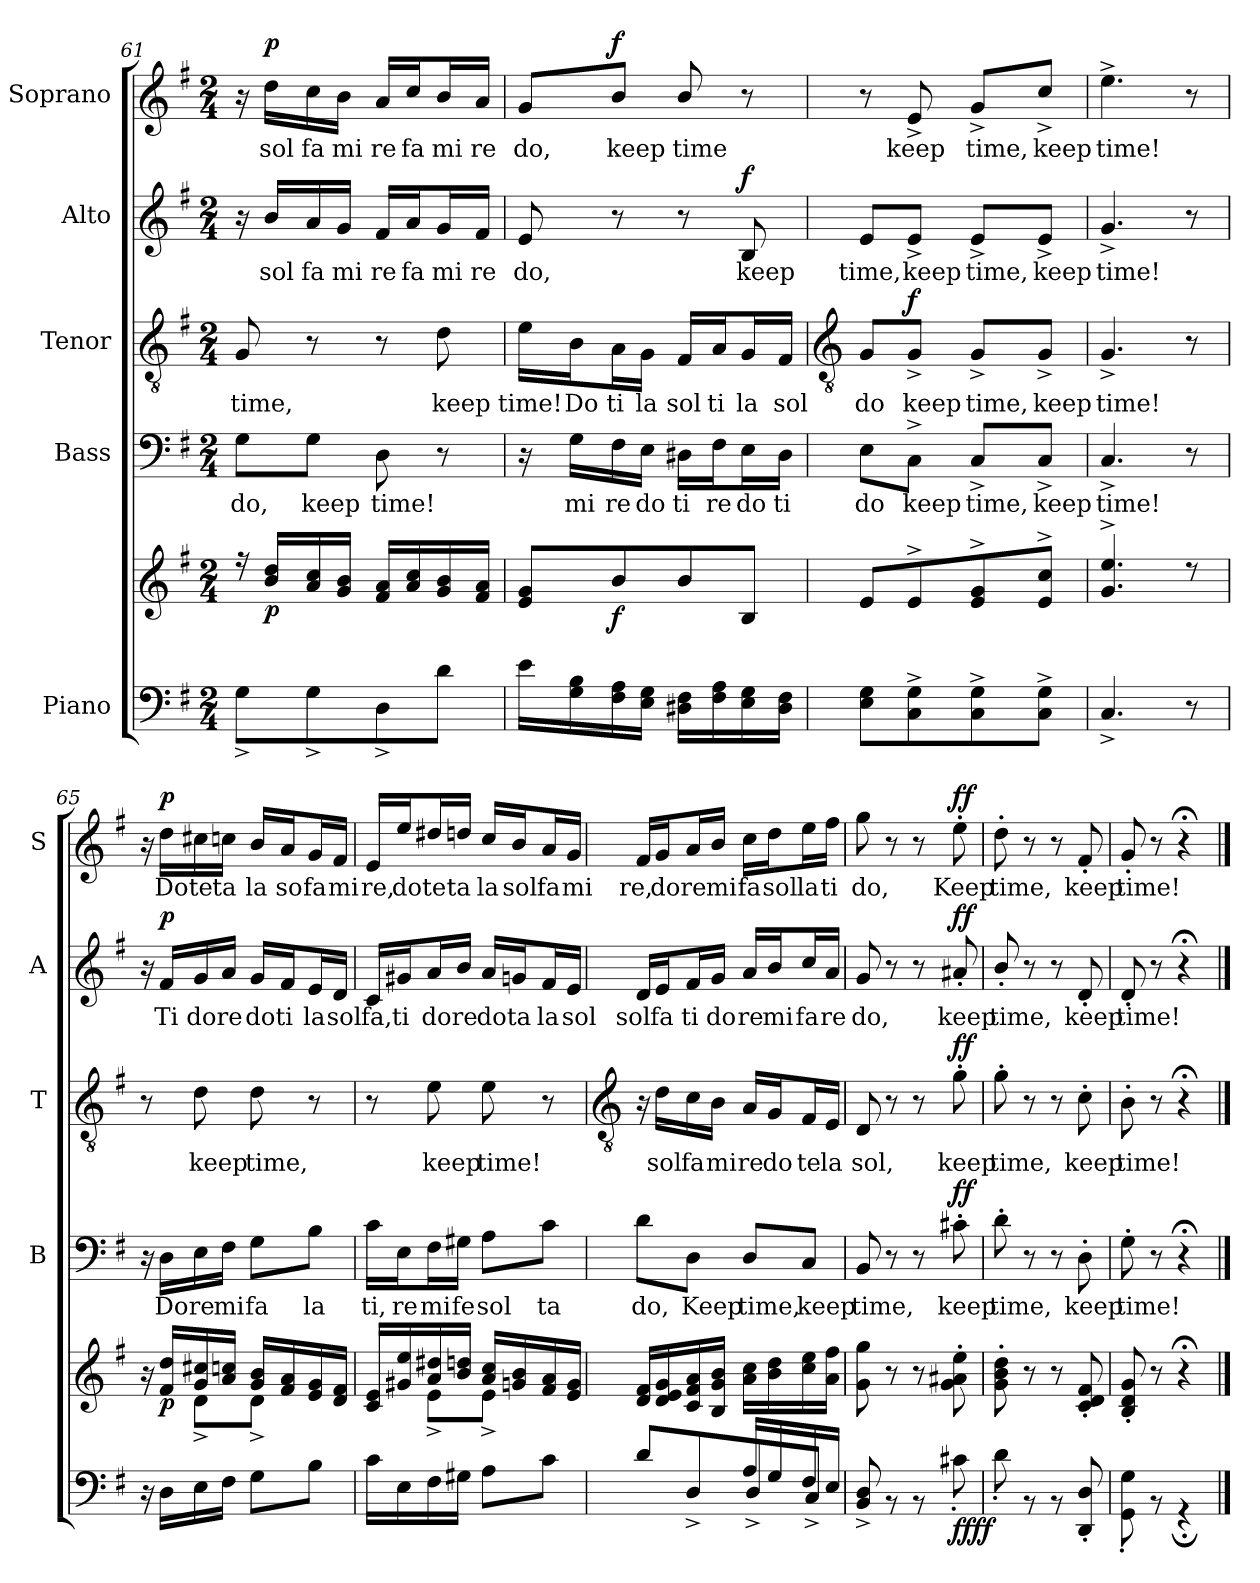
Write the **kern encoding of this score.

**kern	**kern	**dynam	**kern	**text	**dynam	**kern	**text	**dynam	**kern	**text	**dynam	**kern	**text	**dynam
*part5	*part5	*part5	*part4	*part4	*part4	*part3	*part3	*part3	*part2	*part2	*part2	*part1	*part1	*part1
*staff6	*staff5	*staff5/6	*staff4	*staff4	*staff4	*staff3	*staff3	*staff3	*staff2	*staff2	*staff2	*staff1	*staff1	*staff1
*I"Piano	*	*	*I"Bass	*	*	*I"Tenor	*	*	*I"Alto	*	*	*I"Soprano	*	*
*	*	*	*I'B	*	*	*I'T	*	*	*I'A	*	*	*I'S	*	*
*clefF4	*clefG2	*	*clefF4	*	*	*clefGv2	*	*	*clefG2	*	*	*clefG2	*	*
*k[f#]	*k[f#]	*	*k[f#]	*	*	*k[f#]	*	*	*k[f#]	*	*	*k[f#]	*	*
*G:	*G:	*	*G:	*	*	*G:	*	*	*G:	*	*	*G:	*	*
*M2/4	*M2/4	*	*M2/4	*	*	*M2/4	*	*	*M2/4	*	*	*M2/4	*	*
=61	=61	=61	=61	=61	=61	=61	=61	=61	=61	=61	=61	=61	=61	=61
*^	*^	*	*	*	*	*	*	*	*	*	*	*	*	*
!	!	!	!	!	!	!LO:LY:b	!	!	!LO:LY:b	!	!	!	!	!	!	!
2ryy	8G^\L	16r	2ryy	.	8G\L	do,	.	8G	time,	.	16r	.	.	16r	.	.
!	!	!	!	!LO:DY:b	!	!	!	!	!	!	!	!LO:LY:b	!	!	!LO:LY:b	!LO:DY:b
.	.	16b/ 16dd/LL	.	p	.	.	.	.	.	.	16b/LL	sol	.	16dd\LL	sol	p
!	!	!	!	!	!	!LO:LY:b	!	!	!	!	!	!LO:LY:b	!	!	!LO:LY:b	!
.	8G^\	16a/ 16cc/	.	.	8G\J	keep	.	8r	.	.	16a/	fa	.	16cc\	fa	.
!	!	!	!	!	!	!	!	!	!	!	!	!LO:LY:b	!	!	!LO:LY:b	!
.	.	16g/ 16b/JJ	.	.	.	.	.	.	.	.	16g/JJ	mi	.	16b\JJ	mi	.
!	!	!	!	!	!	!LO:LY:b	!	!	!	!	!	!LO:LY:b	!	!	!LO:LY:b	!
.	8D^\	16f#/ 16a/LL	.	.	8D	time!	.	8r	.	.	16f#/LL	re	.	16a/LL	re	.
!	!	!	!	!	!	!	!	!	!	!	!	!LO:LY:b	!	!	!LO:LY:b	!
.	.	16a/ 16cc/	.	.	.	.	.	.	.	.	16a/J	fa	.	16cc/J	fa	.
!	!	!	!	!	!	!	!	!	!LO:LY:b	!	!	!LO:LY:b	!	!	!LO:LY:b	!
.	8d\J	16g/ 16b/	.	.	8r	.	.	8d	keep	.	16g/L	mi	.	16b/L	mi	.
!	!	!	!	!	!	!	!	!	!	!	!	!LO:LY:b	!	!	!LO:LY:b	!
.	.	16f#/ 16a/JJ	.	.	.	.	.	.	.	.	16f#/JJ	re	.	16a/JJ	re	.
=62	=62	=62	=62	=62	=62	=62	=62	=62	=62	=62	=62	=62	=62	=62	=62	=62
!	!	!	!	!	!	!	!	!	!LO:LY:b	!	!	!LO:LY:b	!	!	!LO:LY:b	!
2ryy	16e\LL	8e/ 8g/L	2ryy	.	16r	.	.	16e\LL	time!	.	8e	do,	.	8g/L	do,	.
!	!	!	!	!	!	!LO:LY:b	!	!	!LO:LY:b	!	!	!	!	!	!	!
.	16G\ 16B\	.	.	.	16G\LL	mi	.	16B\J	Do	.	.	.	.	.	.	.
!	!	!	!	!LO:DY:b	!	!LO:LY:b	!	!	!LO:LY:b	!	!	!	!	!	!LO:LY:b	!LO:DY:b
.	16F#\ 16A\	8b/	.	f	16F#\	re	.	16A\L	ti	.	8r	.	.	8b/J	keep	f
!	!	!	!	!	!	!LO:LY:b	!	!	!LO:LY:b	!	!	!	!	!	!	!
.	16E\ 16G\JJ	.	.	.	16E\JJ	do	.	16G\JJ	la	.	.	.	.	.	.	.
!	!	!	!	!	!	!LO:LY:b	!	!	!LO:LY:b	!	!	!	!	!	!LO:LY:b	!
.	16D#X\ 16F#\LL	8b/	.	.	16D#X\LL	ti	.	16F#/LL	sol	.	8r	.	.	8b/	time	.
!	!	!	!	!	!	!LO:LY:b	!	!	!LO:LY:b	!	!	!	!	!	!	!
.	16F#\ 16A\	.	.	.	16F#\J	re	.	16A/J	ti	.	.	.	.	.	.	.
!	!	!	!	!	!	!LO:LY:b	!	!	!LO:LY:b	!	!	!LO:LY:b	!LO:DY:b	!	!	!
.	16E\ 16G\	8B/J	.	.	16E\L	do	.	16G/L	la	.	8B	keep	f	8r	.	.
!	!	!	!	!	!	!LO:LY:b	!	!	!LO:LY:b	!	!	!	!	!	!	!
.	16D#\ 16F#\JJ	.	.	.	16D#\JJ	ti	.	16F#/JJ	sol	.	.	.	.	.	.	.
*v	*v	*	*	*	*	*	*	*	*	*	*	*	*	*	*	*
!!LO:LB:g=z
=63	=63	=63	=63	=63	=63	=63	=63	=63	=63	=63	=63	=63	=63	=63	=63
*	*	*	*	*	*	*	*clefGv2	*	*	*	*	*	*	*	*
*^	*	*	*	*	*	*	*	*	*	*	*	*	*	*	*
!	!	!	!LO:N:vis=1	!	!	!LO:LY:b	!	!	!LO:LY:b	!	!	!LO:LY:b	!	!	!	!
*v	*v	*	*	*	*	*	*	*	*	*	*	*	*	*	*	*
8E 8GL	8e/L	2ryy	.	8E\L	do	.	8G/L	do	.	8e/L	time,	.	8r	.	.
!	!	!	!	!	!LO:LY:b	!	!	!LO:LY:b	!LO:DY:b	!	!LO:LY:b	!	!	!LO:LY:b	!
8C^ 8G^	8e^/	.	.	8C^\J	keep	.	8G^/J	keep	f	8e^/J	keep	.	8e^	keep	.
!	!	!	!	!	!LO:LY:b	!	!	!LO:LY:b	!	!	!LO:LY:b	!	!	!LO:LY:b	!
8C^ 8G^	8e/^ 8g/^	.	.	8C^/L	time,	.	8G^/L	time,	.	8e^/L	time,	.	8g^/L	time,	.
!	!	!	!	!	!LO:LY:b	!	!	!LO:LY:b	!	!	!LO:LY:b	!	!	!LO:LY:b	!
8C^ 8G^J	8e/^ 8cc/^J	.	.	8C^/J	keep	.	8G^/J	keep	.	8e^/J	keep	.	8cc^/J	keep	.
=64	=64	=64	=64	=64	=64	=64	=64	=64	=64	=64	=64	=64	=64	=64	=64
!	!	!LO:N:vis=1	!	!	!LO:LY:b	!	!	!LO:LY:b	!	!	!LO:LY:b	!	!	!LO:LY:b	!
4.C^	4.g/^ 4.ee/^	2ryy	.	4.C^	time!	.	4.G^	time!	.	4.g^	time!	.	4.ee^	time!	.
8r	8r	.	.	8r	.	.	8r	.	.	8r	.	.	8r	.	.
=65	=65	=65	=65	=65	=65	=65	=65	=65	=65	=65	=65	=65	=65	=65	=65
16r	16r	8ryy	.	16r	.	.	8r	.	.	16r	.	.	16r	.	.
!	!	!	!LO:DY:b	!	!LO:LY:b	!	!	!	!	!	!LO:LY:b	!LO:DY:b	!	!LO:LY:b	!LO:DY:b
16DLL	16f#/ 16dd/LL	.	p	16D\LL	Do	.	.	.	.	16f#/LL	Ti	p	16dd\LL	Do	p
!	!	!	!	!	!LO:LY:b	!	!	!LO:LY:b	!	!	!LO:LY:b	!	!	!LO:LY:b	!
16E	16g/ 16cc#X/	8d^\L	.	16E\	re	.	8d	keep	.	16g/	do	.	16cc#X\	te	.
!	!	!	!	!	!LO:LY:b	!	!	!	!	!	!LO:LY:b	!	!	!LO:LY:b	!
16F#JJ	16a/ 16ccn/JJ	.	.	16F#\JJ	mi	.	.	.	.	16a/JJ	re	.	16ccn\JJ	ta	.
!	!	!	!	!	!LO:LY:b	!	!	!LO:LY:b	!	!	!LO:LY:b	!	!	!LO:LY:b	!
8GL	16g/ 16b/LL	8d^\J	.	8G\L	fa	.	8d	time,	.	16g/LL	do	.	16b/LL	la	.
!	!	!	!	!	!	!	!	!	!	!	!LO:LY:b	!	!	!LO:LY:b	!
.	16f#/ 16a/	.	.	.	.	.	.	.	.	16f#/J	ti	.	16a/J	so	.
!	!	!	!	!	!LO:LY:b	!	!	!	!	!	!LO:LY:b	!	!	!LO:LY:b	!
8BJ	16e/ 16g/	8ryy	.	8B\J	la	.	8r	.	.	16e/L	la	.	16g/L	fa	.
!	!	!	!	!	!	!	!	!	!	!	!LO:LY:b	!	!	!LO:LY:b	!
.	16d/ 16f#/JJ	.	.	.	.	.	.	.	.	16d/JJ	sol	.	16f#/JJ	mi	.
=66	=66	=66	=66	=66	=66	=66	=66	=66	=66	=66	=66	=66	=66	=66	=66
!	!	!	!	!	!LO:LY:b	!	!	!	!	!	!LO:LY:b	!	!	!LO:LY:b	!
16cLL	16c/ 16e/LL	8ryy	.	16c\LL	ti,	.	8r	.	.	16c/LL	fa,	.	16e/LL	re,	.
!	!	!	!	!	!LO:LY:b	!	!	!	!	!	!LO:LY:b	!	!	!LO:LY:b	!
16E	16g#X/ 16ee/	.	.	16E\J	re	.	.	.	.	16g#X/J	ti	.	16ee/J	do	.
!	!	!	!	!	!LO:LY:b	!	!	!LO:LY:b	!	!	!LO:LY:b	!	!	!LO:LY:b	!
16F#	16a/ 16dd#X/	8e^\L	.	16F#\L	mi	.	8e	keep	.	16a/L	do	.	16dd#X/L	te	.
!	!	!	!	!	!LO:LY:b	!	!	!	!	!	!LO:LY:b	!	!	!LO:LY:b	!
16G#XJJ	16b/ 16ddn/JJ	.	.	16G#X\JJ	fe	.	.	.	.	16b/JJ	re	.	16ddn/JJ	ta	.
!	!	!	!	!	!LO:LY:b	!	!	!LO:LY:b	!	!	!LO:LY:b	!	!	!LO:LY:b	!
8AL	16a/ 16cc/LL	8e^\J	.	8A\L	sol	.	8e	time!	.	16a/LL	do	.	16cc/LL	la	.
!	!	!	!	!	!	!	!	!	!	!	!LO:LY:b	!	!	!LO:LY:b	!
.	16gn/ 16b/	.	.	.	.	.	.	.	.	16gn/J	ta	.	16b/J	sol	.
!	!	!	!	!	!LO:LY:b	!	!	!	!	!	!LO:LY:b	!	!	!LO:LY:b	!
8cJ	16f#/ 16a/	8ryy	.	8c\J	ta	.	8r	.	.	16f#/L	la	.	16a/L	fa	.
!	!	!	!	!	!	!	!	!	!	!	!LO:LY:b	!	!	!LO:LY:b	!
.	16e/ 16g/JJ	.	.	.	.	.	.	.	.	16e/JJ	sol	.	16g/JJ	mi	.
*	*v	*v	*	*	*	*	*	*	*	*	*	*	*	*	*
!!LO:LB:g=z
=67	=67	=67	=67	=67	=67	=67	=67	=67	=67	=67	=67	=67	=67	=67
*	*	*	*	*	*	*clefGv2	*	*	*	*	*	*	*	*
*^	*	*	*	*	*	*	*	*	*	*	*	*	*	*
!	!	!	!	!	!LO:LY:b	!	!	!	!	!	!LO:LY:b	!	!	!LO:LY:b	!
4ryy	8d\L	16d 16f#LL	.	8d\L	do,	.	16r	.	.	16d/LL	sol	.	16f#/LL	re,	.
!	!	!	!	!	!	!	!	!LO:LY:b	!	!	!LO:LY:b	!	!	!LO:LY:b	!
.	.	16d 16e 16g	.	.	.	.	16d\LL	sol	.	16e/J	fa	.	16g/J	do	.
!	!	!	!	!	!LO:LY:b	!	!	!LO:LY:b	!	!	!LO:LY:b	!	!	!LO:LY:b	!
.	8D^/	16c 16f# 16a	.	8D\J	Keep	.	16c\	fa	.	16f#/L	ti	.	16a/L	re	.
!	!	!	!	!	!	!	!	!LO:LY:b	!	!	!LO:LY:b	!	!	!LO:LY:b	!
.	.	16B 16g 16bJJ	.	.	.	.	16B\JJ	mi	.	16g/JJ	do	.	16b/JJ	mi	.
!	!	!	!	!	!LO:LY:b	!	!	!LO:LY:b	!	!	!LO:LY:b	!	!	!LO:LY:b	!
16A/LL	8D^/	16a 16ccLL	.	8D/L	time,	.	16A/LL	re	.	16a/LL	re	.	16cc\LL	fa	.
!	!	!	!	!	!	!	!	!LO:LY:b	!	!	!LO:LY:b	!	!	!LO:LY:b	!
16G/	.	16b 16dd	.	.	.	.	16G/J	do	.	16b/J	mi	.	16dd\J	sol	.
!	!	!	!	!	!LO:LY:b	!	!	!LO:LY:b	!	!	!LO:LY:b	!	!	!LO:LY:b	!
16F#/	8C^\J	16cc 16ee	.	8C/J	keep	.	16F#/L	te	.	16cc/L	fa	.	16ee\L	la	.
!	!	!	!	!	!	!	!	!LO:LY:b	!	!	!LO:LY:b	!	!	!LO:LY:b	!
16E/JJ	.	16a 16ff#JJ	.	.	.	.	16E/JJ	la	.	16a/JJ	re	.	16ff#\JJ	ti	.
=68	=68	=68	=68	=68	=68	=68	=68	=68	=68	=68	=68	=68	=68	=68	=68
!LO:N:vis=1	!	!	!	!	!LO:LY:b	!	!	!LO:LY:b	!	!	!LO:LY:b	!	!	!LO:LY:b	!
2ryy	8BB/^ 8D/^	8g 8gg	.	8BB	time,	.	8D	sol,	.	8g	do,	.	8gg	do,	.
.	8r	8r	.	8r	.	.	8r	.	.	8r	.	.	8r	.	.
.	8r	8r	.	8r	.	.	8r	.	.	8r	.	.	8r	.	.
!	!	!	!LO:DY:b=2	!	!LO:LY:b	!	!	!LO:LY:b	!	!	!LO:LY:b	!	!	!LO:LY:b	!
!	!	!	!LO:DY:n=1:b	!	!	!LO:DY:b	!	!	!LO:DY:b	!	!	!LO:DY:b	!	!	!LO:DY:b
.	8c#X'\	8g' 8a#X' 8ee'	ff ff	8c#X'	keep	ff	8g'	keep	ff	8a#X'	keep	ff	8ee'	Keep	ff
=69	=69	=69	=69	=69	=69	=69	=69	=69	=69	=69	=69	=69	=69	=69	=69
!LO:N:vis=1	!	!	!	!	!LO:LY:b	!	!	!LO:LY:b	!	!	!LO:LY:b	!	!	!LO:LY:b	!
2ryy	8d'\	8g' 8b' 8dd'	.	8d'	time,	.	8g'	time,	.	8b'/	time,	.	8dd'	time,	.
.	8r	8r	.	8r	.	.	8r	.	.	8r	.	.	8r	.	.
.	8r	8r	.	8r	.	.	8r	.	.	8r	.	.	8r	.	.
!	!	!	!	!	!LO:LY:b	!	!	!LO:LY:b	!	!	!LO:LY:b	!	!	!LO:LY:b	!
.	8DD/' 8D/'	8c' 8d' 8f#'	.	8D'	keep	.	8c'	keep	.	8d'	keep	.	8f#'	keep	.
=70	=70	=70	=70	=70	=70	=70	=70	=70	=70	=70	=70	=70	=70	=70	=70
!LO:N:vis=1	!	!	!	!	!LO:LY:b	!	!	!LO:LY:b	!	!	!LO:LY:b	!	!	!LO:LY:b	!
2ryy	8GG\' 8G\'	8B' 8d' 8g'	.	8G'	time!	.	8B'	time!	.	8d'	time!	.	8g'	time!	.
.	8r	8r	.	8r	.	.	8r	.	.	8r	.	.	8r	.	.
.	4r;<	4r;<	.	4r;<	.	.	4r;<	.	.	4r;<	.	.	4r;<	.	.
*v	*v	*	*	*	*	*	*	*	*	*	*	*	*	*	*
==	==	==	==	==	==	==	==	==	==	==	==	==	==	==
*-	*-	*-	*-	*-	*-	*-	*-	*-	*-	*-	*-	*-	*-	*-
